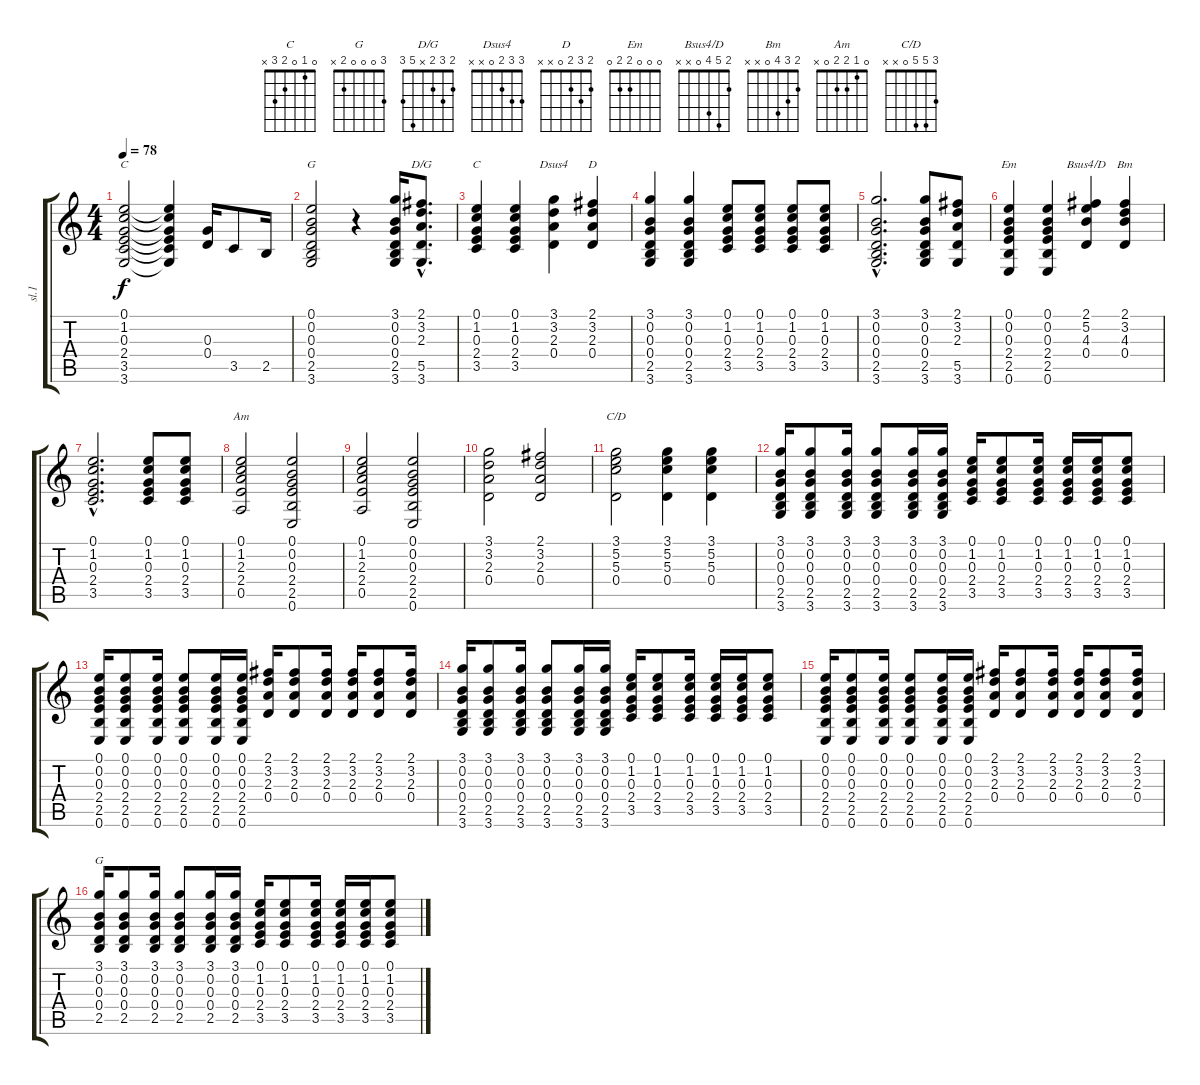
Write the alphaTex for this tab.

\track ("sl.1" "sl.1") {instrument electricguitarjazz}
\staff {score tabs}
\tuning (E4 B3 G3 D3 A2 E2) {hide}
\chord ("C" 0 1 0 2 3 3)
\chord ("G" 3 0 0 0 2 3)
\chord ("D/G" 2 3 2 x 5 3)
\chord ("C" 0 1 0 2 3 x)
\chord ("Dsus4" 3 3 2 0 x x)
\chord ("D" 2 3 2 0 x x)
\chord ("Em" 0 0 0 2 2 0)
\chord ("Bsus4/D" 2 5 4 0 x x)
\chord ("Bm" 2 3 4 0 x x)
\chord ("Am" 0 1 2 2 0 x)
\chord ("C/D" 3 5 5 0 x x)
\chord ("G" 3 0 0 0 2 x)
\ts (4 4)
\tempo 78
\clef g2
\ks c
(0.1 1.2 0.3 2.4 3.5 3.6).2{ch "C" dy f} (0.1{t} 1.2{t} 0.3{t} 2.4{t} 3.5{t} 3.6{t}).4 (0.3 0.4).16 3.5.8 2.5.16 |
(0.1 0.2 0.3 0.4 2.5 3.6).2{ch "G"} r.4 (3.1 0.2 0.3 0.4 2.5 3.6).16 (2.1{hac} 3.2{hac} 2.3{hac} 5.5{hac} 3.6{hac}).8{d ch "D/G"} |
(0.1 1.2 0.3 2.4 3.5).4{ch "C"} (0.1 1.2 0.3 2.4 3.5).4 (3.1 3.2 2.3 0.4).4{ch "Dsus4"} (2.1 3.2 2.3 0.4).4{ch "D"} |
(3.1 0.2 0.3 0.4 2.5 3.6).4 (3.1 0.2 0.3 0.4 2.5 3.6).4 (0.1 1.2 0.3 2.4 3.5).8 (0.1 1.2 0.3 2.4 3.5).8 (0.1 1.2 0.3 2.4 3.5).8 (0.1 1.2 0.3 2.4 3.5).8 |
(3.1{hac} 0.2{hac} 0.3{hac} 0.4{hac} 2.5{hac} 3.6{hac}).2{d} (3.1 0.2 0.3 0.4 2.5 3.6).8 (2.1 3.2 2.3 5.5 3.6).8 |
(0.1 0.2 0.3 2.4 2.5 0.6).4{ch "Em"} (0.1 0.2 0.3 2.4 2.5 0.6).4 (2.1 5.2 4.3 0.4).4{ch "Bsus4/D"} (2.1 3.2 4.3 0.4).4{ch "Bm"} |
(0.1{hac} 1.2{hac} 0.3{hac} 2.4{hac} 3.5{hac}).2{d} (0.1 1.2 0.3 2.4 3.5).8 (0.1 1.2 0.3 2.4 3.5).8 |
(0.1 1.2 2.3 2.4 0.5).2{ch "Am"} (0.1 0.2 0.3 2.4 2.5 0.6).2 |
(0.1 1.2 2.3 2.4 0.5).2 (0.1 0.2 0.3 2.4 2.5 0.6).2 |
(3.1 3.2 2.3 0.4).2 (2.1 3.2 2.3 0.4).2 |
(3.1 5.2 5.3 0.4).2{ch "C/D"} (3.1 5.2 5.3 0.4).4 (3.1 5.2 5.3 0.4).4 |
(3.1 0.2 0.3 0.4 2.5 3.6).16 (3.1 0.2 0.3 0.4 2.5 3.6).8 (3.1 0.2 0.3 0.4 2.5 3.6).16 (3.1 0.2 0.3 0.4 2.5 3.6).8 (3.1 0.2 0.3 0.4 2.5 3.6).16 (3.1 0.2 0.3 0.4 2.5 3.6).16 (0.1 1.2 0.3 2.4 3.5).16 (0.1 1.2 0.3 2.4 3.5).8 (0.1 1.2 0.3 2.4 3.5).16 (0.1 1.2 0.3 2.4 3.5).16 (0.1 1.2 0.3 2.4 3.5).16 (0.1 1.2 0.3 2.4 3.5).8 |
(0.1 0.2 0.3 2.4 2.5 0.6).16 (0.1 0.2 0.3 2.4 2.5 0.6).8 (0.1 0.2 0.3 2.4 2.5 0.6).16 (0.1 0.2 0.3 2.4 2.5 0.6).8 (0.1 0.2 0.3 2.4 2.5 0.6).16 (0.1 0.2 0.3 2.4 2.5 0.6).16 (2.1 3.2 2.3 0.4).16 (2.1 3.2 2.3 0.4).8 (2.1 3.2 2.3 0.4).16 (2.1 3.2 2.3 0.4).16 (2.1 3.2 2.3 0.4).8 (2.1 3.2 2.3 0.4).16 |
(3.1 0.2 0.3 0.4 2.5 3.6).16 (3.1 0.2 0.3 0.4 2.5 3.6).8 (3.1 0.2 0.3 0.4 2.5 3.6).16 (3.1 0.2 0.3 0.4 2.5 3.6).8 (3.1 0.2 0.3 0.4 2.5 3.6).16 (3.1 0.2 0.3 0.4 2.5 3.6).16 (0.1 1.2 0.3 2.4 3.5).16 (0.1 1.2 0.3 2.4 3.5).8 (0.1 1.2 0.3 2.4 3.5).16 (0.1 1.2 0.3 2.4 3.5).16 (0.1 1.2 0.3 2.4 3.5).16 (0.1 1.2 0.3 2.4 3.5).8 |
(0.1 0.2 0.3 2.4 2.5 0.6).16 (0.1 0.2 0.3 2.4 2.5 0.6).8 (0.1 0.2 0.3 2.4 2.5 0.6).16 (0.1 0.2 0.3 2.4 2.5 0.6).8 (0.1 0.2 0.3 2.4 2.5 0.6).16 (0.1 0.2 0.3 2.4 2.5 0.6).16 (2.1 3.2 2.3 0.4).16 (2.1 3.2 2.3 0.4).8 (2.1 3.2 2.3 0.4).16 (2.1 3.2 2.3 0.4).16 (2.1 3.2 2.3 0.4).8 (2.1 3.2 2.3 0.4).16 |
(3.1 0.2 0.3 0.4 2.5).16{ch "G"} (3.1 0.2 0.3 0.4 2.5).8 (3.1 0.2 0.3 0.4 2.5).16 (3.1 0.2 0.3 0.4 2.5).8 (3.1 0.2 0.3 0.4 2.5).16 (3.1 0.2 0.3 0.4 2.5).16 (0.1 1.2 0.3 2.4 3.5).16 (0.1 1.2 0.3 2.4 3.5).8 (0.1 1.2 0.3 2.4 3.5).16 (0.1 1.2 0.3 2.4 3.5).16 (0.1 1.2 0.3 2.4 3.5).16 (0.1 1.2 0.3 2.4 3.5).8
